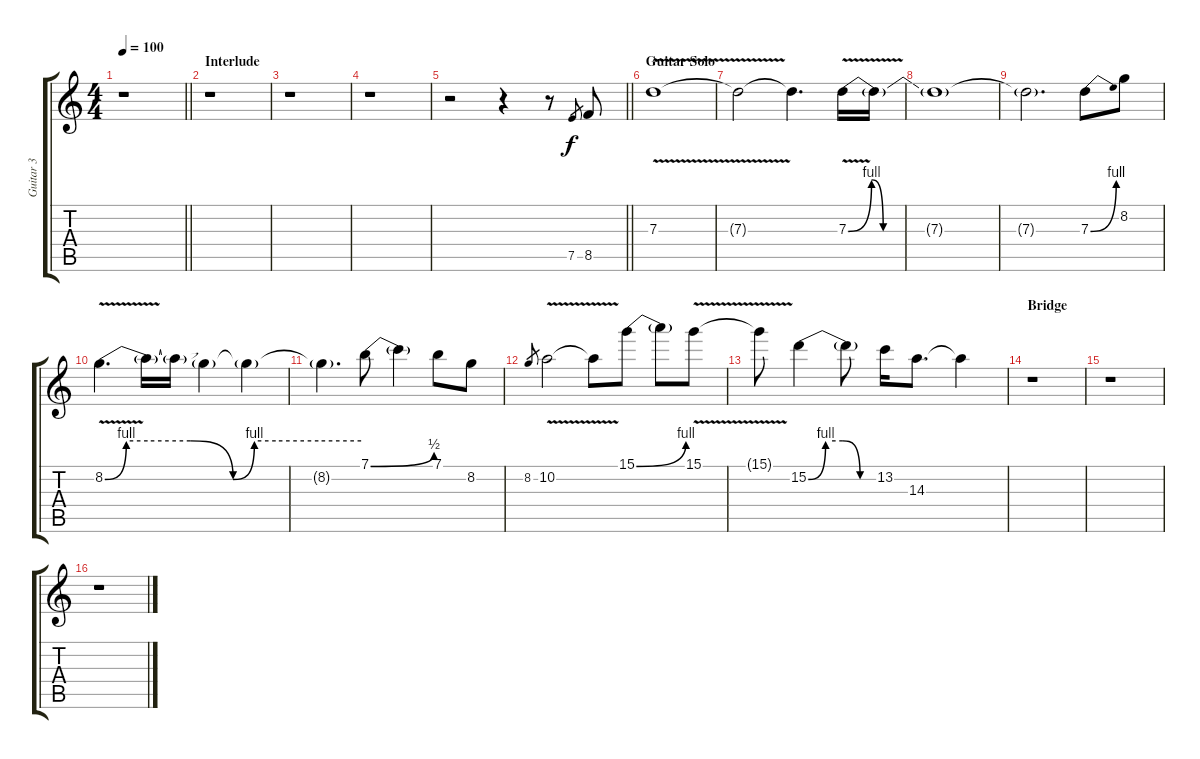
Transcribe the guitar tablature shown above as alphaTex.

\track ("Guitar 3" "Guitar 3") {instrument overdrivenguitar}
\staff {score tabs}
\tuning (E4 B3 G3 D3 A2 E2) {hide}
\ts (4 4)
\tempo 100
\clef g2
\barLineRight lightlight
\ks c
r.1{dy f} |
\section ("" "Interlude")
r.1 |
r.1 |
r.1 |
\barLineRight lightlight
r.2 r.4 r.8 7.5.8{gr} 8.5.8 |
\section ("" "Guitar Solo")
7.3{v}.1 |
7.3{t}.2 7.3{t}.4{d} 7.3{be (custom 0 0 6 4 9 0 15 0 18 0 30 0 45 0 60 0) v}.16 7.3{t}.16 |
7.3{t}.1 |
7.3{t}.2{d} 7.3{be (bend 0 0 60 4)}.8 8.2.8 |
8.2{be (custom 0 0 5 4 10 4 20 4 30 0 35 4 40 4 50 4 60 4) v}.4{d} 8.2{t}.16 8.2{t}.16 8.2{t}.4 8.2{t}.4 |
8.2{t}.4{d} 7.1{be (bend 0 0 60 2)}.8 7.1{t}.4 7.1.8 8.2.8 |
8.2.8{gr} 10.2{v}.2 10.2{t}.8 15.1{be (bend 0 0 60 4)}.8 15.1{t}.8 15.1{v}.8 |
15.1{t}.8 15.2{be (custom 0 0 15 4 30 4 45 0 60 0)}.4 15.2{t}.8 13.2.16 14.3.8{d} 14.3{t}.4 |
\section ("" "Bridge")
r.1 |
r.1 |
r.1
